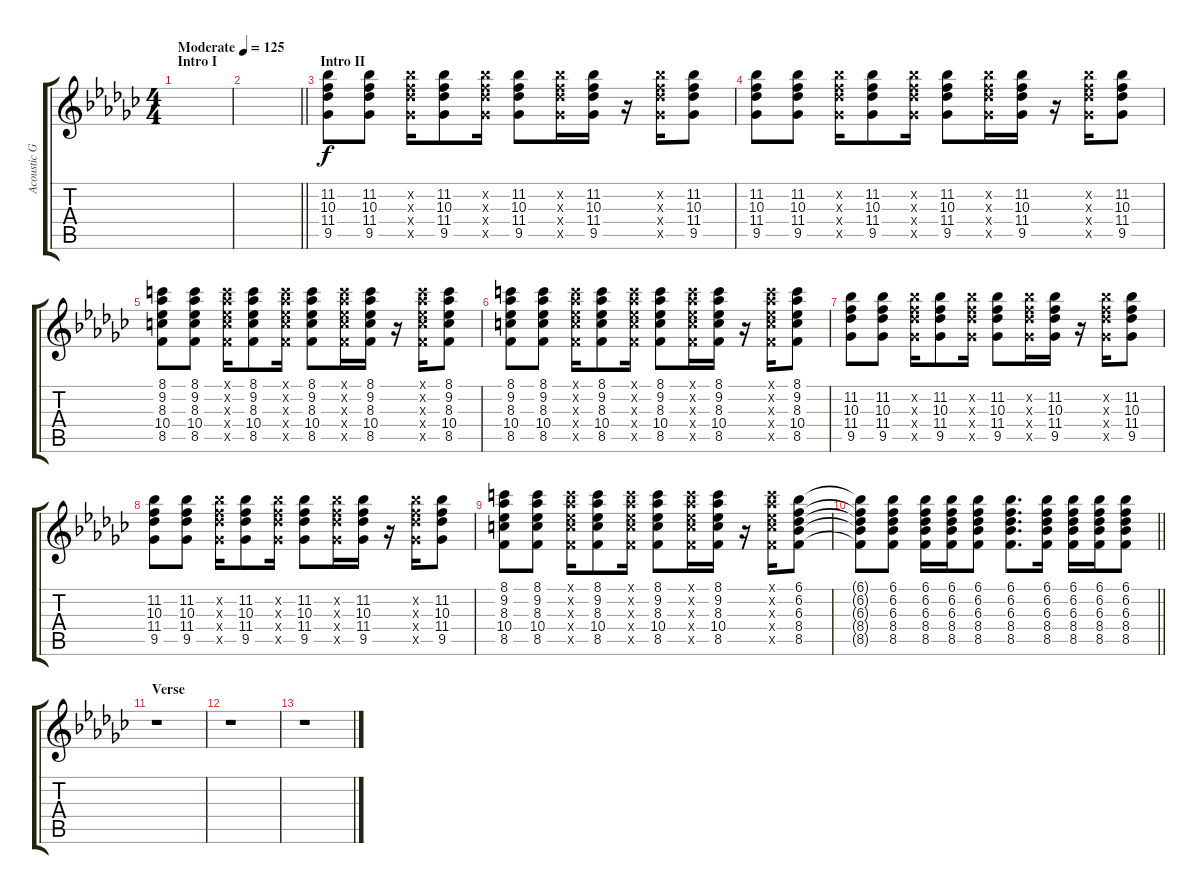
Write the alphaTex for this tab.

\track ("Acoustic Guitar" "Acoustic G") {instrument acousticguitarsteel}
\staff {score tabs}
\tuning (E4 B3 G3 D3 A2 E2) {hide}
\ts (4 4)
\section ("" "Intro I")
\tempo (125 "Moderate")
\clef g2
\ks gb
|
\barLineRight lightlight
|
\section ("" "Intro II")
(11.2 10.3 11.4 9.5).8 (11.2 10.3 11.4 9.5).8 (11.2{x} 10.3{x} 11.4{x} 9.5{x}).16 (11.2 10.3 11.4 9.5).8 (11.2{x} 10.3{x} 11.4{x} 9.5{x}).16 (11.2 10.3 11.4 9.5).8 (11.2{x} 10.3{x} 11.4{x} 9.5{x}).16 (11.2 10.3 11.4 9.5).16 r.16 (11.2{x} 10.3{x} 11.4{x} 9.5{x}).16 (11.2 10.3 11.4 9.5).8 |
(11.2 10.3 11.4 9.5).8 (11.2 10.3 11.4 9.5).8 (11.2{x} 10.3{x} 11.4{x} 9.5{x}).16 (11.2 10.3 11.4 9.5).8 (11.2{x} 10.3{x} 11.4{x} 9.5{x}).16 (11.2 10.3 11.4 9.5).8 (11.2{x} 10.3{x} 11.4{x} 9.5{x}).16 (11.2 10.3 11.4 9.5).16 r.16 (11.2{x} 10.3{x} 11.4{x} 9.5{x}).16 (11.2 10.3 11.4 9.5).8 |
(8.1 9.2 8.3 10.4 8.5).8 (8.1 9.2 8.3 10.4 8.5).8 (8.1{x} 9.2{x} 8.3{x} 10.4{x} 8.5{x}).16 (8.1 9.2 8.3 10.4 8.5).8 (8.1{x} 9.2{x} 8.3{x} 10.4{x} 8.5{x}).16 (8.1 9.2 8.3 10.4 8.5).8 (8.1{x} 9.2{x} 8.3{x} 10.4{x} 8.5{x}).16 (8.1 9.2 8.3 10.4 8.5).16 r.16 (8.1{x} 9.2{x} 8.3{x} 10.4{x} 8.5{x}).16 (8.1 9.2 8.3 10.4 8.5).8 |
(8.1 9.2 8.3 10.4 8.5).8 (8.1 9.2 8.3 10.4 8.5).8 (8.1{x} 9.2{x} 8.3{x} 10.4{x} 8.5{x}).16 (8.1 9.2 8.3 10.4 8.5).8 (8.1{x} 9.2{x} 8.3{x} 10.4{x} 8.5{x}).16 (8.1 9.2 8.3 10.4 8.5).8 (8.1{x} 9.2{x} 8.3{x} 10.4{x} 8.5{x}).16 (8.1 9.2 8.3 10.4 8.5).16 r.16 (8.1{x} 9.2{x} 8.3{x} 10.4{x} 8.5{x}).16 (8.1 9.2 8.3 10.4 8.5).8 |
(11.2 10.3 11.4 9.5).8 (11.2 10.3 11.4 9.5).8 (11.2{x} 10.3{x} 11.4{x} 9.5{x}).16 (11.2 10.3 11.4 9.5).8 (11.2{x} 10.3{x} 11.4{x} 9.5{x}).16 (11.2 10.3 11.4 9.5).8 (11.2{x} 10.3{x} 11.4{x} 9.5{x}).16 (11.2 10.3 11.4 9.5).16 r.16 (11.2{x} 10.3{x} 11.4{x} 9.5{x}).16 (11.2 10.3 11.4 9.5).8 |
(11.2 10.3 11.4 9.5).8 (11.2 10.3 11.4 9.5).8 (11.2{x} 10.3{x} 11.4{x} 9.5{x}).16 (11.2 10.3 11.4 9.5).8 (11.2{x} 10.3{x} 11.4{x} 9.5{x}).16 (11.2 10.3 11.4 9.5).8 (11.2{x} 10.3{x} 11.4{x} 9.5{x}).16 (11.2 10.3 11.4 9.5).16 r.16 (11.2{x} 10.3{x} 11.4{x} 9.5{x}).16 (11.2 10.3 11.4 9.5).8 |
(8.1 9.2 8.3 10.4 8.5).8 (8.1 9.2 8.3 10.4 8.5).8 (8.1{x} 9.2{x} 8.3{x} 10.4{x} 8.5{x}).16 (8.1 9.2 8.3 10.4 8.5).8 (8.1{x} 9.2{x} 8.3{x} 10.4{x} 8.5{x}).16 (8.1 9.2 8.3 10.4 8.5).8 (8.1{x} 9.2{x} 8.3{x} 10.4{x} 8.5{x}).16 (8.1 9.2 8.3 10.4 8.5).16 r.16 (8.1{x} 9.2{x} 8.3{x} 10.4{x} 8.5{x}).16 (6.1 6.2 6.3 8.4 8.5).8 |
\barLineRight lightlight
(6.1{t} 6.2{t} 6.3{t} 8.4{t} 8.5{t}).8 (6.1 6.2 6.3 8.4 8.5).8 (6.1 6.2 6.3 8.4 8.5).16 (6.1 6.2 6.3 8.4 8.5).16 (6.1 6.2 6.3 8.4 8.5).8 (6.1 6.2 6.3 8.4 8.5).8{d} (6.1 6.2 6.3 8.4 8.5).16 (6.1 6.2 6.3 8.4 8.5).16 (6.1 6.2 6.3 8.4 8.5).16 (6.1 6.2 6.3 8.4 8.5).8 |
\section ("" "Verse")
r.1 |
r.1 |
r.1
